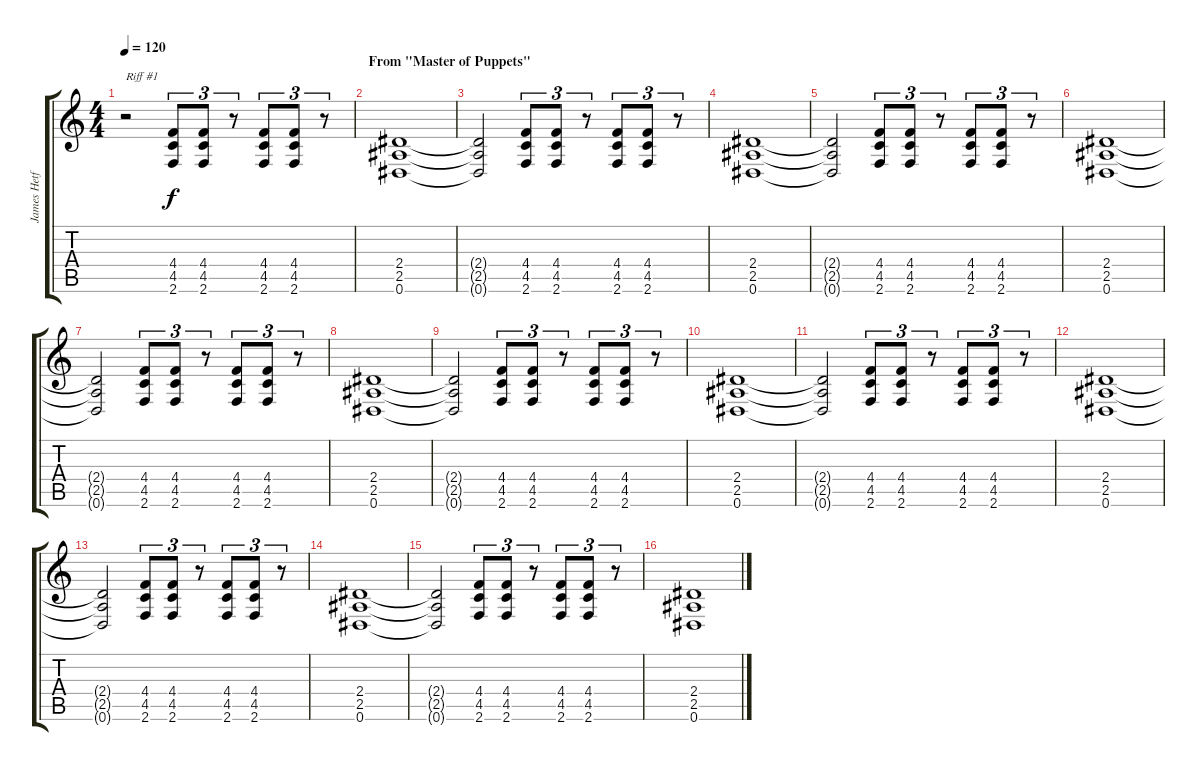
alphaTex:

\track ("James Hetfield" "James Hetf") {instrument distortionguitar}
\staff {score tabs}
\tuning (Eb4 Bb3 Gb3 Db3 Ab2 Eb2) {hide}
\ts (4 4)
\tempo 120
\clef g2
\ks c
r.2{txt "Riff #1" dy f instrument distortionguitar} (4.4 4.5 2.6).8{tu (3 2)} (4.4 4.5 2.6).8{tu (3 2)} r.8{tu (3 2)} (4.4 4.5 2.6).8{tu (3 2)} (4.4 4.5 2.6).8{tu (3 2)} r.8{tu (3 2)} |
\section ("" "From \"Master of Puppets\"")
(2.4 2.5 0.6).1 |
(2.4{t} 2.5{t} 0.6{t}).2 (4.4 4.5 2.6).8{tu (3 2)} (4.4 4.5 2.6).8{tu (3 2)} r.8{tu (3 2)} (4.4 4.5 2.6).8{tu (3 2)} (4.4 4.5 2.6).8{tu (3 2)} r.8{tu (3 2)} |
(2.4 2.5 0.6).1 |
(2.4{t} 2.5{t} 0.6{t}).2 (4.4 4.5 2.6).8{tu (3 2)} (4.4 4.5 2.6).8{tu (3 2)} r.8{tu (3 2)} (4.4 4.5 2.6).8{tu (3 2)} (4.4 4.5 2.6).8{tu (3 2)} r.8{tu (3 2)} |
(2.4 2.5 0.6).1 |
(2.4{t} 2.5{t} 0.6{t}).2 (4.4 4.5 2.6).8{tu (3 2)} (4.4 4.5 2.6).8{tu (3 2)} r.8{tu (3 2)} (4.4 4.5 2.6).8{tu (3 2)} (4.4 4.5 2.6).8{tu (3 2)} r.8{tu (3 2)} |
(2.4 2.5 0.6).1 |
(2.4{t} 2.5{t} 0.6{t}).2 (4.4 4.5 2.6).8{tu (3 2)} (4.4 4.5 2.6).8{tu (3 2)} r.8{tu (3 2)} (4.4 4.5 2.6).8{tu (3 2)} (4.4 4.5 2.6).8{tu (3 2)} r.8{tu (3 2)} |
(2.4 2.5 0.6).1 |
(2.4{t} 2.5{t} 0.6{t}).2 (4.4 4.5 2.6).8{tu (3 2)} (4.4 4.5 2.6).8{tu (3 2)} r.8{tu (3 2)} (4.4 4.5 2.6).8{tu (3 2)} (4.4 4.5 2.6).8{tu (3 2)} r.8{tu (3 2)} |
(2.4 2.5 0.6).1 |
(2.4{t} 2.5{t} 0.6{t}).2 (4.4 4.5 2.6).8{tu (3 2)} (4.4 4.5 2.6).8{tu (3 2)} r.8{tu (3 2)} (4.4 4.5 2.6).8{tu (3 2)} (4.4 4.5 2.6).8{tu (3 2)} r.8{tu (3 2)} |
(2.4 2.5 0.6).1 |
(2.4{t} 2.5{t} 0.6{t}).2 (4.4 4.5 2.6).8{tu (3 2)} (4.4 4.5 2.6).8{tu (3 2)} r.8{tu (3 2)} (4.4 4.5 2.6).8{tu (3 2)} (4.4 4.5 2.6).8{tu (3 2)} r.8{tu (3 2)} |
(2.4 2.5 0.6).1
